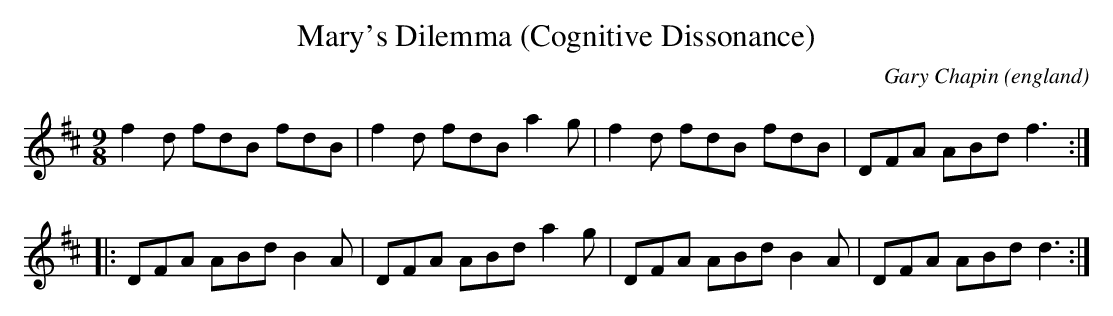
X:1
T:Mary's Dilemma (Cognitive Dissonance)
O:england
M:9/8
L:1/8
C:Gary Chapin
K:Bm
f2d fdB fdB|f2d fdB a2g|f2d fdB fdB|DFA ABd f3::
DFA ABd B2A|DFA ABd a2g|DFA ABd B2A|DFA ABd d3:|
